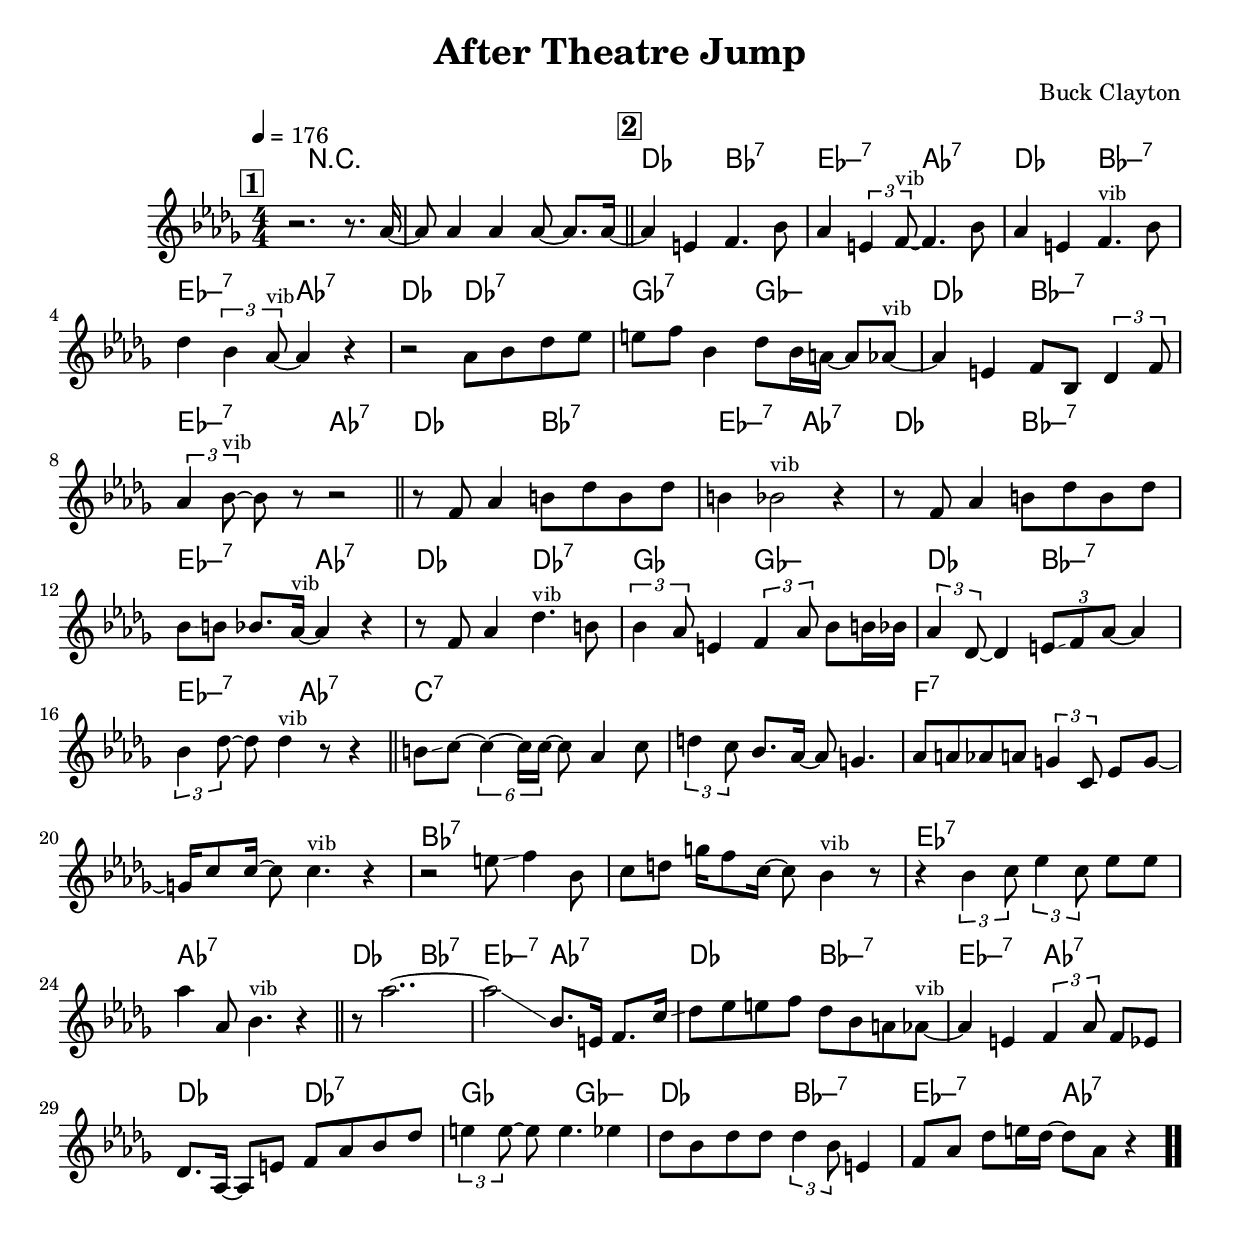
\version "2.13.2"

#(ly:set-option 'point-and-click #f)

\header {
  title = "After Theatre Jump"
  composer = "Buck Clayton"
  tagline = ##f
}
global =
{
    \override Staff.TimeSignature #'style = #'()
    \time 4/4
    \clef "treble"
    \key des \major
    \override Rest #'direction = #'0
    \override MultiMeasureRest #'staff-position = #0
}
\score
{
<<
    \transpose c' c'

    \new ChordNames { \chords {
      \set majorSevenSymbol = \markup { "maj7" }
      \set minorChordModifier = \markup { \char ##x2013 }
      | s4 r2. | s1 
      | des2 bes2:7 | es2:min7 aes2:7 | des2 bes2:min7 | es2:min7 aes2:7 | des2 des2:7 | ges2:7 ges2:min | des2 bes2:min7 | es2:min7 aes2:7 
      | des2 bes2:7 | es2:min7 aes2:7 | des2 bes2:min7 | es2:min7 aes2:7 | des2 des2:7 | ges2 ges2:min | des2 bes2:min7 | es2:min7 aes2:7 
      | c1:7 | s1 | f1:7 | s1 | bes1:7 | s1 | es1:7 | aes1:7 
      | des2 bes2:7 | es2:min7 aes2:7 | des2 bes2:min7 | es2:min7 aes2:7 | des2 des2:7 | ges2 ges2:min | des2 bes2:min7 | es2:min7 aes2:7|
      }
      }

    \new Staff
    <<
    \transpose c' c'

    {
      \global
  		%\override Score.MetronomeMark #'transparent = ##t
  		%\override Score.MetronomeMark #'stencil = ##f
  		
  		\override HorizontalBracket #'direction = #UP
  		\override HorizontalBracket #'bracket-flare = #'(0 . 0)
  		
  		\override TextSpanner #'dash-fraction = #1.0
  		\override TextSpanner #'bound-details #'left #'text = \markup{ \concat{\draw-line #'(0 . -1.0) \draw-line #'(1.0 . 0) }}
  		\override TextSpanner #'bound-details #'right #'text = \markup{ \concat{ \draw-line #'(1.0 . 0) \draw-line #'(0 . -1.0) }}
          \set Score.markFormatter = #format-mark-box-numbers


      \tempo 4 = 176
      \set Score.currentBarNumber = #-1
     
      \bar "||" \mark \default r2. r8. aes'16~ 
      | aes'8 aes'4 aes'4 aes'8~ aes'8. aes'16~ 
      \bar "||" \mark \default aes'4 e'4 f'4. bes'8 
      | aes'4 \tuplet 3/2 {e'4 f'8~^\markup{\left-align \small vib}} f'4. bes'8 
      | aes'4 e'4 f'4.^\markup{\left-align \small vib} bes'8 
      | des''4 \tuplet 3/2 {bes'4 aes'8~^\markup{\left-align \small vib}} aes'4 r4 
      | r2 aes'8 bes'8 des''8 es''8 
      | e''8 f''8 bes'4 des''8 bes'16 a'16~ a'8 aes'8~^\markup{\left-align \small vib} 
      | aes'4 e'4 f'8 bes8 \tuplet 3/2 {des'4 f'8} 
      | \tuplet 3/2 {aes'4 bes'8~^\markup{\left-align \small vib}} bes'8 r8 r2 
      \bar "||" r8 f'8 aes'4 b'8 des''8 b'8 des''8 
      | b'4 bes'2^\markup{\left-align \small vib} r4 
      | r8 f'8 aes'4 b'8 des''8 b'8 des''8 
      | bes'8\glissando  b'8 bes'8. aes'16~^\markup{\left-align \small vib} aes'4 r4 
      | r8 f'8 aes'4 des''4.^\markup{\left-align \small vib} b'8 
      | \tuplet 3/2 {bes'4 aes'8} e'4 \tuplet 3/2 {f'4 aes'8} bes'8 b'16 bes'16 
      | \tuplet 3/2 {aes'4 des'8~} des'4 \tuplet 3/2 {e'8\glissando  f'8 aes'8~} aes'4 
      | \tuplet 3/2 {bes'4 des''8~} des''8 des''4^\markup{\left-align \small vib} r8 r4 
      \bar "||" b'8\glissando  c''8~ \tuplet 6/4 {c''4~ c''16 c''16~} c''8 aes'4 c''8 
      | \tuplet 3/2 {d''4 c''8} bes'8. aes'16~ aes'8 g'4. 
      | aes'8 a'8 aes'8 a'8 \tuplet 3/2 {g'4 c'8} es'8 g'8~ 
      | g'16 c''8 c''16~ c''8 c''4.^\markup{\left-align \small vib} r4 
      | r2 e''8\glissando  f''4 bes'8 
      | c''8 d''8 g''16 f''8 c''16~ c''8 bes'4^\markup{\left-align \small vib} r8 
      | r4 \tuplet 3/2 {bes'4 c''8} \tuplet 3/2 {es''4 c''8} es''8 es''8 
      | aes''4 aes'8 bes'4.^\markup{\left-align \small vib} r4 
      \bar "||" r8 aes''2..~ 
      | aes''2\glissando  bes'8. e'16 f'8. c''16\glissando  
      | des''8 es''8 e''8 f''8 des''8 bes'8 a'8 aes'8~^\markup{\left-align \small vib} 
      | aes'4 e'4 \tuplet 3/2 {f'4 aes'8} f'8 es'8 
      | des'8. aes16~ aes8 e'8 f'8 aes'8 bes'8 des''8 
      | \tuplet 3/2 {e''4 e''8~} e''8 e''4. es''4 
      | des''8 bes'8 des''8 des''8 \tuplet 3/2 {des''4 bes'8} e'4 
      | f'8 aes'8 des''8 e''16 des''16~ des''8 aes'8 r4\bar  ".."
    }
    >>
>>    
}
